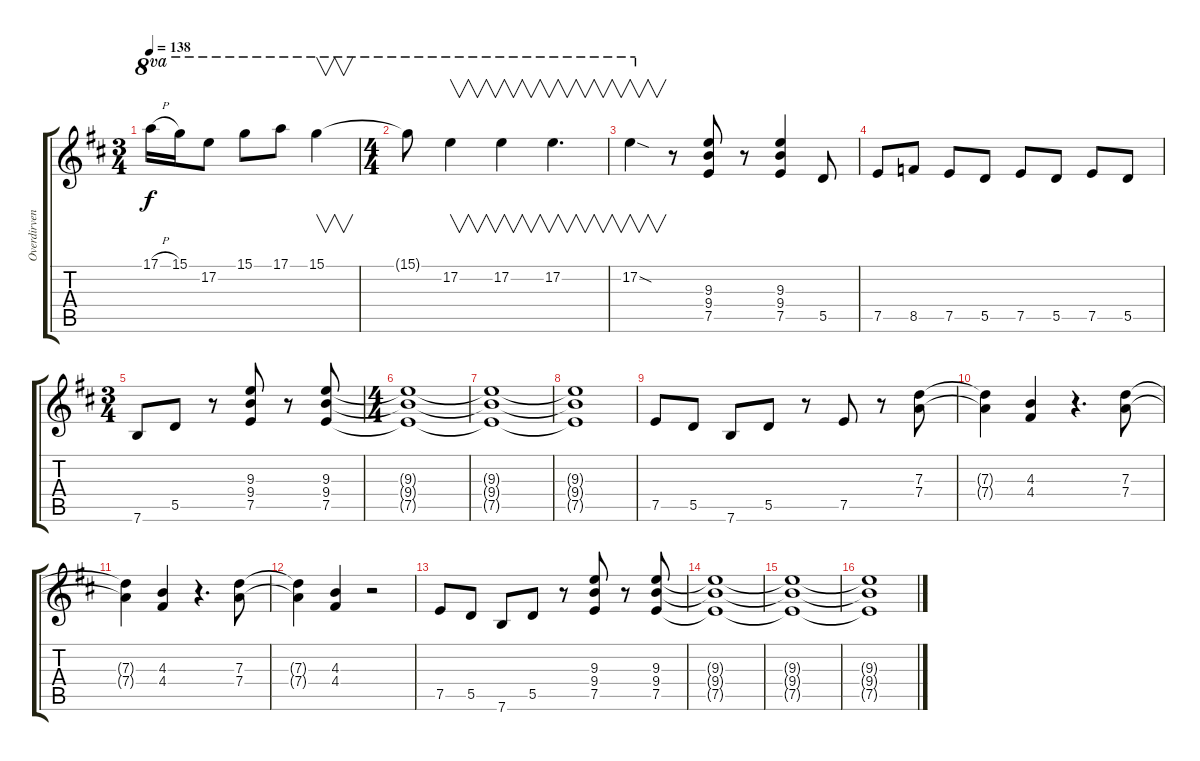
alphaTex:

\track ("Overdirven Guitar" "Overdirven") {instrument distortionguitar}
\staff {score tabs}
\tuning (E4 B3 G3 D3 A2 E2) {hide}
\ts (3 4)
\tempo 138
\clef g2
\ks d
17.1{h t}.16{ot 8va dy f} 15.1.16{ot 8va} 17.2.8{ot 8va} 15.1.8{ot 8va} 17.1.8{ot 8va} 15.1.4{v ot 8va} |
\ts (4 4)
15.1{t}.8{ot 8va} 17.2.4{v ot 8va} 17.2.4{v ot 8va} 17.2.4{v d ot 8va} |
17.2{sod}.4{v ot 8va} r.8 (9.3 9.4 7.5).8 r.8 (9.3 9.4 7.5).4 5.5.8 |
7.5.8 8.5.8 7.5.8 5.5.8 7.5.8 5.5.8 7.5.8 5.5.8 |
\ts (3 4)
7.6.8 5.5.8 r.8 (9.3 9.4 7.5).8 r.8 (9.3 9.4 7.5).8 |
\ts (4 4)
(9.3{t} 9.4{t} 7.5{t}).1 |
(9.3{t} 9.4{t} 7.5{t}).1 |
(9.3{t} 9.4{t} 7.5{t}).1 |
7.5.8 5.5.8 7.6.8 5.5.8 r.8 7.5.8 r.8 (7.3 7.4).8 |
(7.3{t} 7.4{t}).4 (4.3 4.4).4 r.4{d} (7.3 7.4).8 |
(7.3{t} 7.4{t}).4 (4.3 4.4).4 r.4{d} (7.3 7.4).8 |
(7.3{t} 7.4{t}).4 (4.3 4.4).4 r.2 |
7.5.8 5.5.8 7.6.8 5.5.8 r.8 (9.3 9.4 7.5).8 r.8 (9.3 9.4 7.5).8 |
(9.3{t} 9.4{t} 7.5{t}).1 |
(9.3{t} 9.4{t} 7.5{t}).1 |
(9.3{t} 9.4{t} 7.5{t}).1
